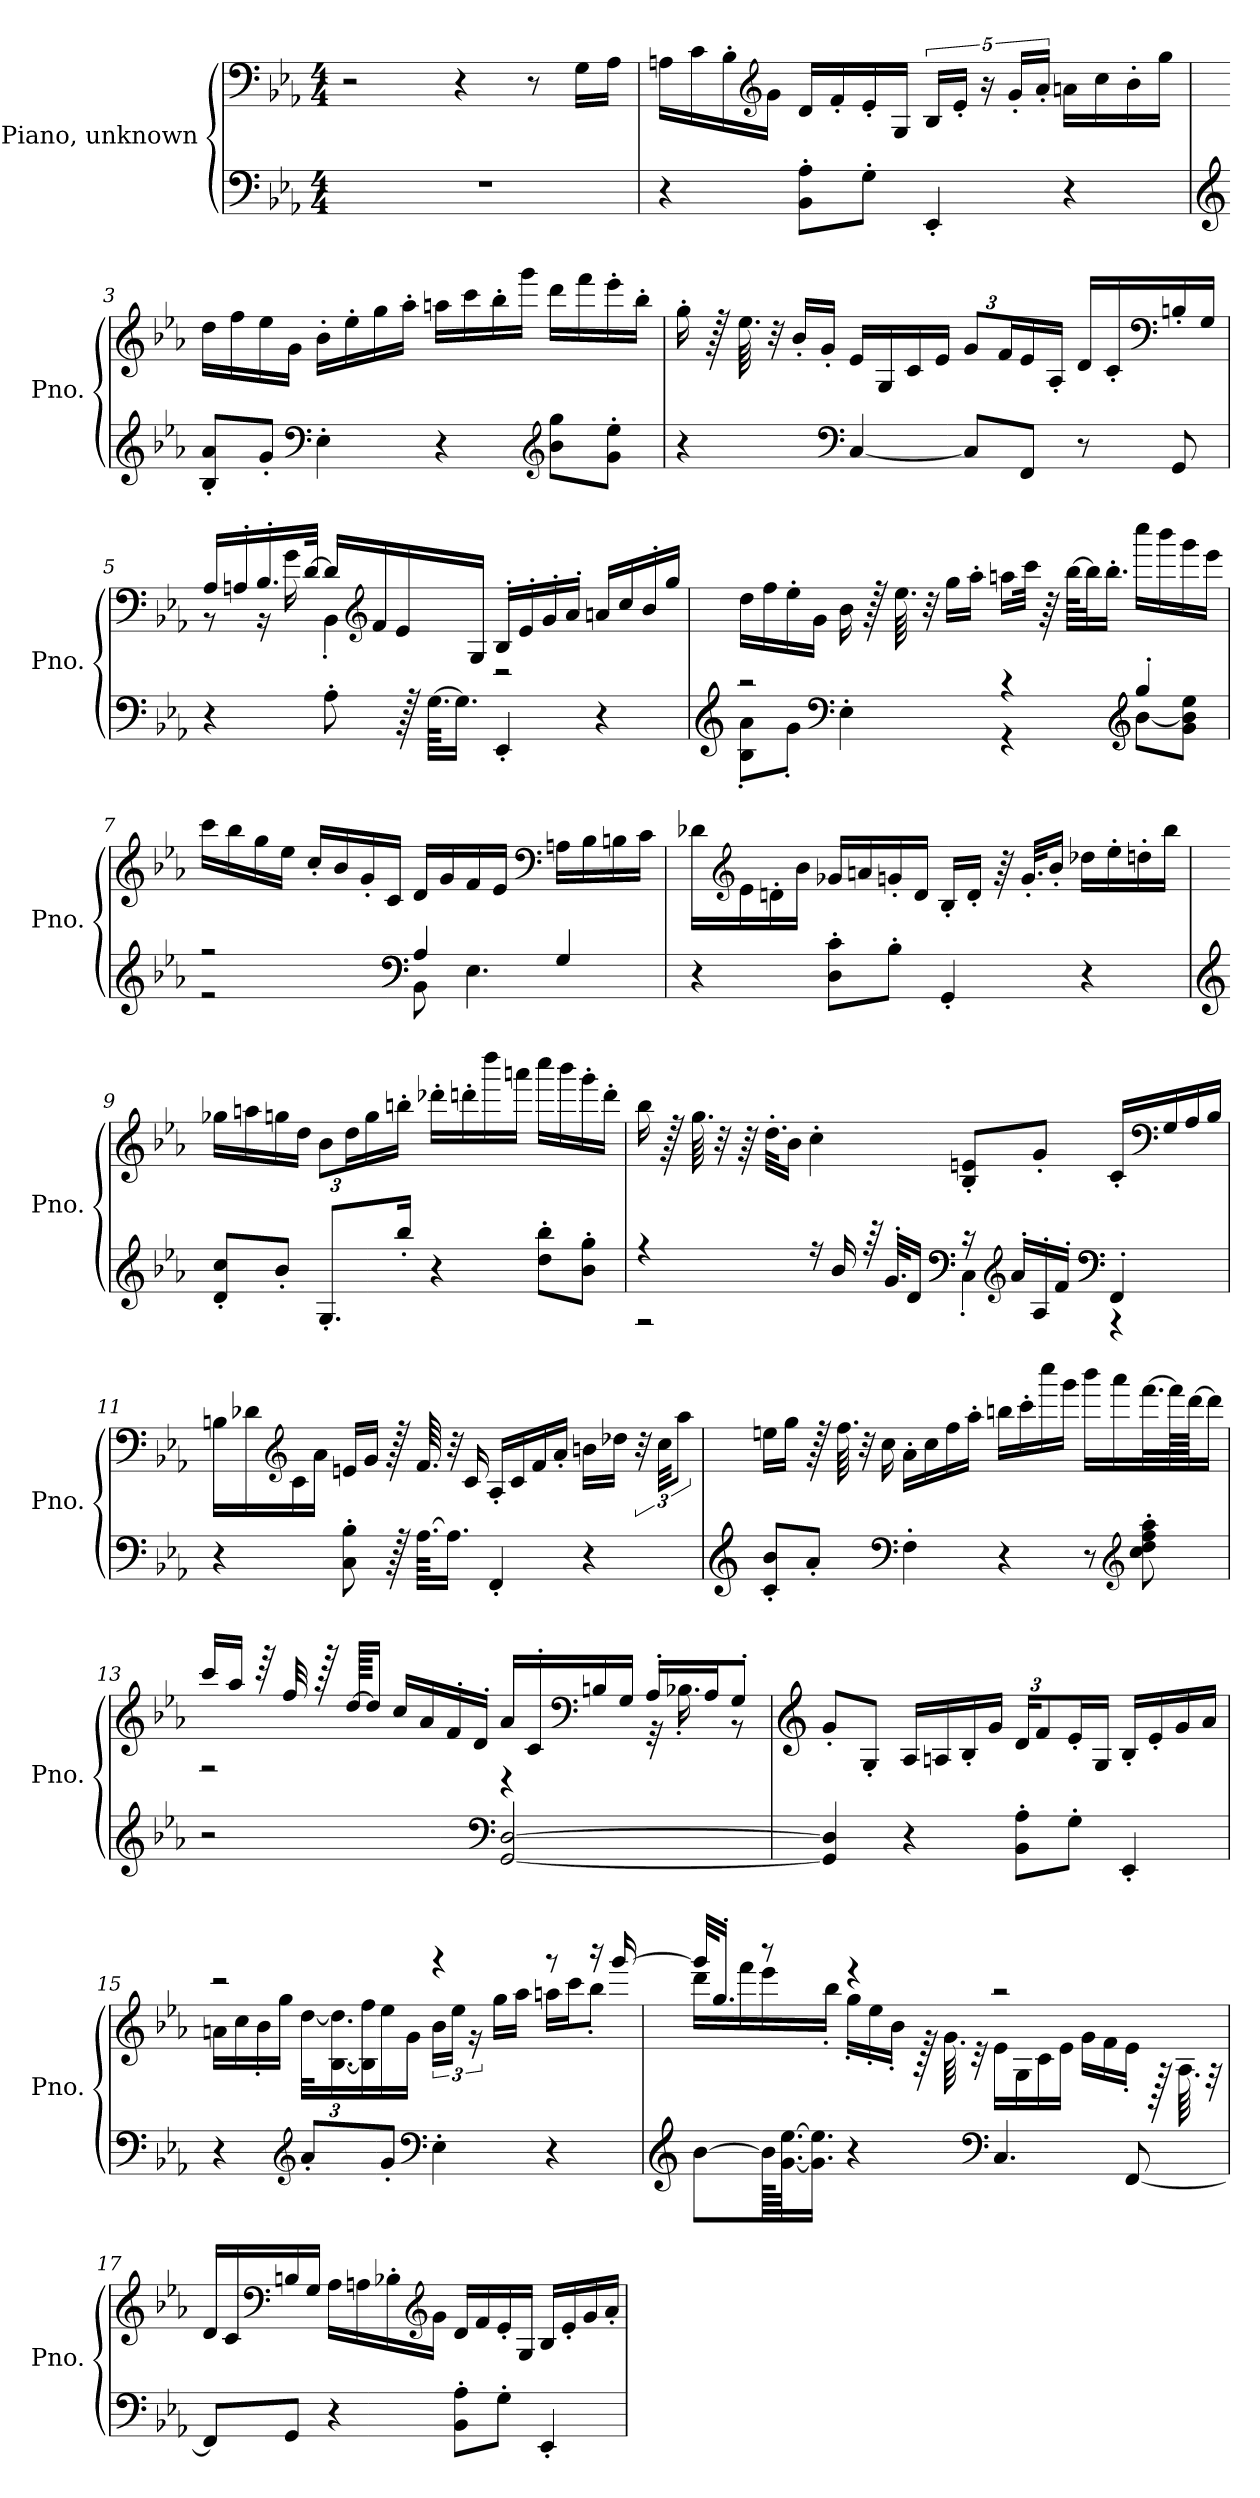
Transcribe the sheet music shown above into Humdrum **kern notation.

**kern	**kern
*part1	*part1
*staff2	*staff1
*I"Piano, unknown	*
*I'Pno.	*
*clefF4	*clefF4
*k[b-e-a-]	*k[b-e-a-]
*M4/4	*M4/4
*MM150	*MM150
=1	=1
1r	2r
.	4r
.	8r
.	16G\LL
.	16A-\JJ
=2	=2
4r	16An\LL
.	16c\
.	16B-'\
*	*clefG2
.	16g\JJ
8BB-\' 8A-\'L	16d/LL
.	16f'/
8G'\J	16e-'/
.	16G/JJ
4EE-'/	20B-/LL
.	20e-'/JJ
.	20r
.	20g'/LL
.	20a-'/JJ
4r	16an\LL
.	16cc\
.	16b-'\
.	16gg\JJ
!!LO:LB:g=z
=3	=3
*clefG2	*
8B-/' 8a-/'L	16dd\LL
.	16ff\
8g'/J	16ee-\
.	16g\JJ
*clefF4	*
4E-'\	16b-'\LL
.	16ee-'\
.	16gg\
.	16aa-'\JJ
4r	16aan\LL
.	16ccc\
.	16bb-'\
.	16ggg\JJ
*clefG2	*
8b-\ 8gg\L	16ddd\LL
.	16fff\
8g\' 8ee-\'J	16eee-'\
.	16bb-'\JJ
=4	=4
4r	16gg'\
.	128r
.	64.ee-\
.	32r
.	16b-'/LL
.	16g'/JJ
*clefF4	*
[4C/	16e-/LL
.	16G/
.	16c/
.	16e-/JJ
*	*Xbrackettup
8C/L]	12g/L
.	24f/L
8FF/J	16e-/
.	16A-'/JJ
8r	16d/LL
.	16c'/
*	*clefF4
8GG/	16Bn'/
.	16G/JJ
!!LO:LB:g=z
=5	=5
*	*^
4r	16A-/LL	8r
.	16An'/	.
.	16.B-'/	16r
.	.	16g\
.	[32d/JJk	.
8A-'\	16d/LL]	4BB-'\
*	*clefG2	*
.	16f/	.
128r	16e-/	.
[64.G\KKLL	.	.
16.G\JJ]	.	.
.	16G/JJ	.
4EE-'/	16B-'/LL	2r
.	16e-'/	.
.	16g'/	.
.	16a-'/JJ	.
4r	16an/LL	.
.	16cc/	.
.	16b-'/	.
.	16gg/JJ	.
*	*v	*v
!!LO:LB:g=z
=6	=6
*clefG2	*
*^	*
2r	8B-\' 8a-\'L	16dd\LL
.	.	16ff\
.	8g'\J	16ee-'\
.	.	16g\JJ
*clefF4	*	*
.	4E-'\	16b-\
.	.	128r
.	.	64.ee-\
.	.	32r
.	.	16gg\LL
.	.	16aa-'\JJ
4r	4r	16aan\LL
.	.	32ccc\JJk
.	.	64r
.	.	[64bb-\KLLL
.	.	32bb-\J]
.	.	16.bb-'\JJ
*clefG2	*	*
4gg'/	[8b-\L	16cccc\LL
.	.	16bbb-\
.	8g\ 8b-\] 8ee-\J	16ggg\
.	.	16eee-\JJ
!!LO:LB:g=z
=7	=7	=7
2r	2r	16ccc\LL
.	.	16bb-\
.	.	16gg\
.	.	16ee-\JJ
.	.	16cc'/LL
.	.	16b-/
.	.	16g'/
.	.	16c/JJ
*clefF4	*	*
4A-/	8BB-\	16d/LL
.	.	16g/
.	4.E-\	16f/
.	.	16e-/JJ
*	*	*clefF4
4G/	.	16An\LL
.	.	16B-\
.	.	16Bn\
.	.	16c\JJ
*v	*v	*
=8	=8
4r	16d-X\LL
*	*clefG2
.	16e-\
.	16dn'\
.	16b-\JJ
8D\' 8c\'L	16g-X/LL
.	16an/
8B-'\J	16gn'/
.	16d/JJ
4GG'/	16B-'/LL
.	16d'/JJ
.	64r
.	32.g'/KLL
.	16b-'/JJ
4r	16dd-X\LL
.	16ee-'\
.	16ddn'\
.	16bb-\JJ
!!LO:LB:g=z
=9	=9
*clefG2	*
8d/' 8cc/'L	16gg-X\LL
.	16aan\
8b-'/J	16ggn\
.	16dd\JJ
8.G'/L	12b-\L
.	24dd\L
.	16gg\
16bb-'/Jk	16bbn'\JJ
4r	16ddd-X'\LL
.	16dddn'\
.	16dddd\
.	16aaan\JJ
8dd\' 8bb-\'L	16cccc\LL
.	16bbb-\
8b-\' 8gg\'J	16ggg'\
.	16ddd'\JJ
!!LO:PB:g=z
=10	=10
*^	*
4r	2r	16bb-\
.	.	128r
.	.	64.gg\
.	.	32r
.	.	64r
.	.	32.dd'\KLL
.	.	16b-\JJ
16r	.	4cc'\
16b-/	.	.
64r	.	.
32.g'/KLL	.	.
16d/JJ	.	.
*clefF4	*	*
16r	4C'\	8B-/' 8en/'L
*clefG2	*	*
16a-'/LL	.	.
16A-'/	.	8g'/J
16f'/JJ	.	.
*clefF4	*	*
4FF'/	4r	16c'/LL
*	*	*clefF4
.	.	16G/
.	.	16A-/
.	.	16B-/JJ
*v	*v	*
!!LO:LB:g=z
=11	=11
4r	16Bn\LL
.	16d-X\
*	*clefG2
.	16c\
.	16a-\JJ
8C\' 8B-\'	16en/LL
.	16g/JJ
128r	128r
[64.A-\KKLL	64.f/
16.A-\JJ]	32r
.	16c/
4FF'/	16A-'/LL
.	16c/
.	16f/
.	16a-'/JJ
4r	16bn\LL
.	16dd-X\JJ
*	*brackettup
.	48r
.	48cc\KKL
.	12aa-\J
!!LO:LB:g=z
=12	=12
*clefG2	*
8c/' 8b-/'L	16een\LL
.	16gg\JJ
8a-'/J	128r
.	64.ff\
.	32r
.	16cc\
*clefF4	*
4F'\	16a-'\LL
.	16cc\
.	16ff\
.	16aa-'\JJ
4r	16bbn\LL
.	16ccc'\
.	16cccc\
.	16ggg\JJ
8r	16bbb-\LL
.	16aaa-\
*clefG2	*
8cc\' 8dd\' 8ff\' 8aa-\'	[32.fff\L
.	128fff\LL]
.	[128ddd\JJJ
.	16ddd\JJ]
!!LO:LB:g=z
=13	=13
*	*^
2r	16ccc/LL	2r
.	16aa-/JJ	.
.	64r	.
.	32ff/	.
.	128r	.
.	[128dd/KKKLL	.
.	16dd/JJ]	.
.	16cc/LL	.
.	16a-/	.
.	16f'/	.
.	16d'/JJ	.
*clefF4	*	*
[2GG/ [2D/	16a-/LL	4r
.	16c'/	.
*	*clefF4	*
.	16Bn/	.
.	16G/JJ	.
.	16A-'/LL	32r
.	.	16.B-X'\
.	16A-/J	.
.	8G'/J	8r
*	*v	*v
=14	=14
*	*clefG2
4GG/] 4D/]	8g'/L
.	8G'/J
4r	16A-/LL
.	16An/
.	16B-'/
.	16g/JJ
*	*Xbrackettup
8BB-\' 8A-\'L	24d/KL
.	12f/
8G'\J	16e-'/L
.	16G/JJ
4EE-'/	16B-'/LL
.	16e-'/
.	16g/
.	16a-/JJ
!!LO:LB:g=z
=15	=15
*	*^
4r	2r	16an\LL
.	.	16cc\
.	.	16b-'\
.	.	16gg\JJ
*clefG2	*	*
8a-'/L	.	[48dd\KLL
.	.	[24.B-\ 24.dd\]
.	.	24B-\] 24ff\
8g'/J	.	16ee-\
.	.	16g\JJ
*clefF4	*	*
*	*	*brackettup
4E-'\	4r	24b-\LL
.	.	24ee-\JJ
.	.	24r
.	.	16gg\LL
.	.	16aa-\JJ
4r	8r	16aan\LL
.	.	16ccc\J
.	16r	8bb-'\J
.	[16ggg/	.
!!LO:LB:g=z	!!
=16	=16	=16
*clefG2	*	*
[8b-\L	32ggg/KLL]	16ddd\LL
.	16.gg'/JJ	.
.	.	16fff\
128b-\KLLL]	8r	16eee-\
[64.g\ [64.ee-\JJ	.	.
16.g\] 16.ee-\]JJ	.	.
.	.	16bb-'\JJ
4r	4r	16gg'\LL
.	.	16ee-'\
.	.	16b-'\JJ
.	.	128r
.	.	64.g\
.	.	32r
*clefF4	*	*
4.C/	2r	16e-\LL
.	.	16G\
.	.	16c\
.	.	16e-\JJ
.	.	16g\LL
.	.	16f\
[8FF/	.	16e-'\JJ
.	.	128r
.	.	64.A-\
.	.	32r
*	*v	*v
!!LO:PB:g=z
=17	=17
8FF/L]	16d/LL
.	16c/
*	*clefF4
8GG/J	16Bn/
.	16G/JJ
4r	16A-\LL
.	16An\
.	16B-X'\
*	*clefG2
.	16g\JJ
8BB-\' 8A-\'L	16d/LL
.	16f/
8G'\J	16e-'/
.	16G/JJ
4EE-'/	16B-/LL
.	16e-'/
.	16g/
.	16a-'/JJ
=	=
*-	*-
